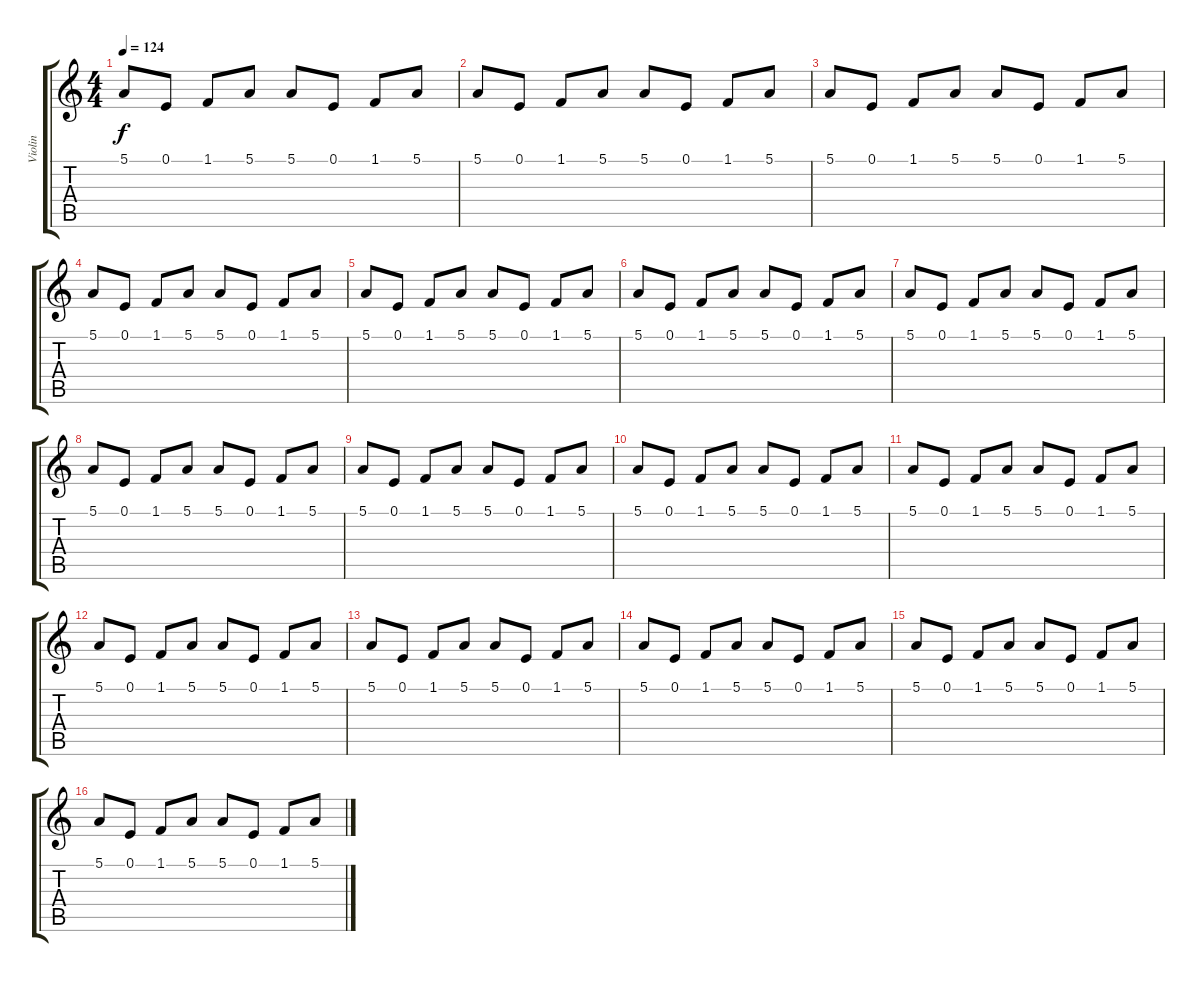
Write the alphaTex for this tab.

\track ("Violin" "Violin") {instrument violin}
\staff {score tabs}
\tuning (E4 B3 G3 D3 A2 E2) {hide}
\ts (4 4)
\tempo 124
\clef g2
\ks c
5.1.8{dy f} 0.1.8 1.1.8 5.1.8 5.1.8 0.1.8 1.1.8 5.1.8 |
5.1.8 0.1.8 1.1.8 5.1.8 5.1.8 0.1.8 1.1.8 5.1.8 |
5.1.8 0.1.8 1.1.8 5.1.8 5.1.8 0.1.8 1.1.8 5.1.8 |
5.1.8 0.1.8 1.1.8 5.1.8 5.1.8 0.1.8 1.1.8 5.1.8 |
5.1.8 0.1.8 1.1.8 5.1.8 5.1.8 0.1.8 1.1.8 5.1.8 |
5.1.8 0.1.8 1.1.8 5.1.8 5.1.8 0.1.8 1.1.8 5.1.8 |
5.1.8 0.1.8 1.1.8 5.1.8 5.1.8 0.1.8 1.1.8 5.1.8 |
5.1.8 0.1.8 1.1.8 5.1.8 5.1.8 0.1.8 1.1.8 5.1.8 |
5.1.8 0.1.8 1.1.8 5.1.8 5.1.8 0.1.8 1.1.8 5.1.8 |
5.1.8 0.1.8 1.1.8 5.1.8 5.1.8 0.1.8 1.1.8 5.1.8 |
5.1.8 0.1.8 1.1.8 5.1.8 5.1.8 0.1.8 1.1.8 5.1.8 |
5.1.8 0.1.8 1.1.8 5.1.8 5.1.8 0.1.8 1.1.8 5.1.8 |
5.1.8 0.1.8 1.1.8 5.1.8 5.1.8 0.1.8 1.1.8 5.1.8 |
5.1.8 0.1.8 1.1.8 5.1.8 5.1.8 0.1.8 1.1.8 5.1.8 |
5.1.8 0.1.8 1.1.8 5.1.8 5.1.8 0.1.8 1.1.8 5.1.8 |
5.1.8 0.1.8 1.1.8 5.1.8 5.1.8 0.1.8 1.1.8 5.1.8
